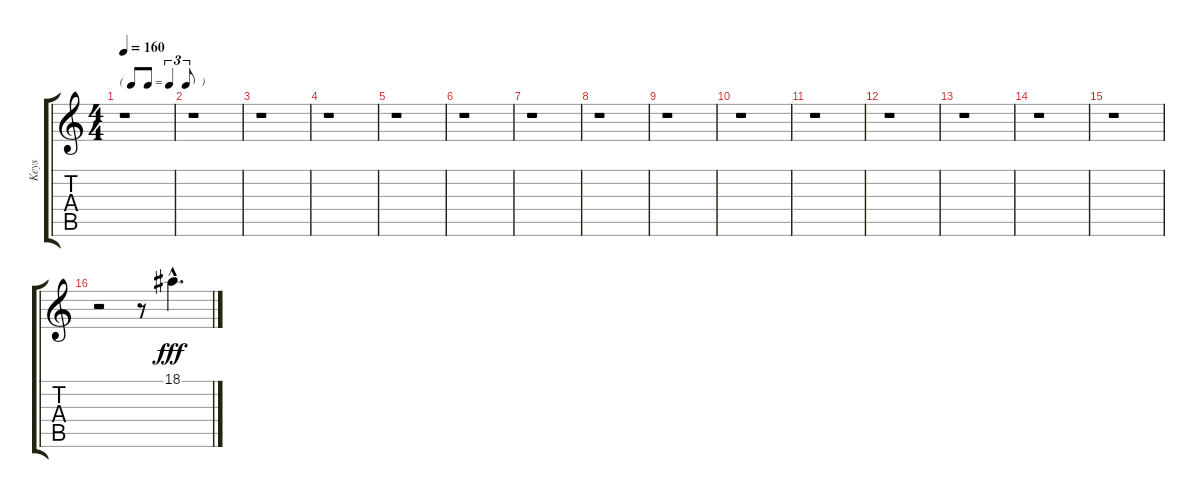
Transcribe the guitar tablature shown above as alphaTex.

\track ("Keys" "Keys") {instrument synthstrings1}
\staff {score tabs}
\tuning (E4 B3 G3 D3 A2 E2) {hide}
\ts (4 4)
\tf triplet8th
\tempo 160
\clef g2
\ks c
r.1{dy f} |
r.1 |
r.1 |
r.1 |
r.1 |
r.1 |
r.1 |
r.1 |
r.1 |
r.1 |
r.1 |
r.1 |
r.1 |
r.1 |
r.1 |
r.2 r.8 18.1{hac}.4{d dy fff}
